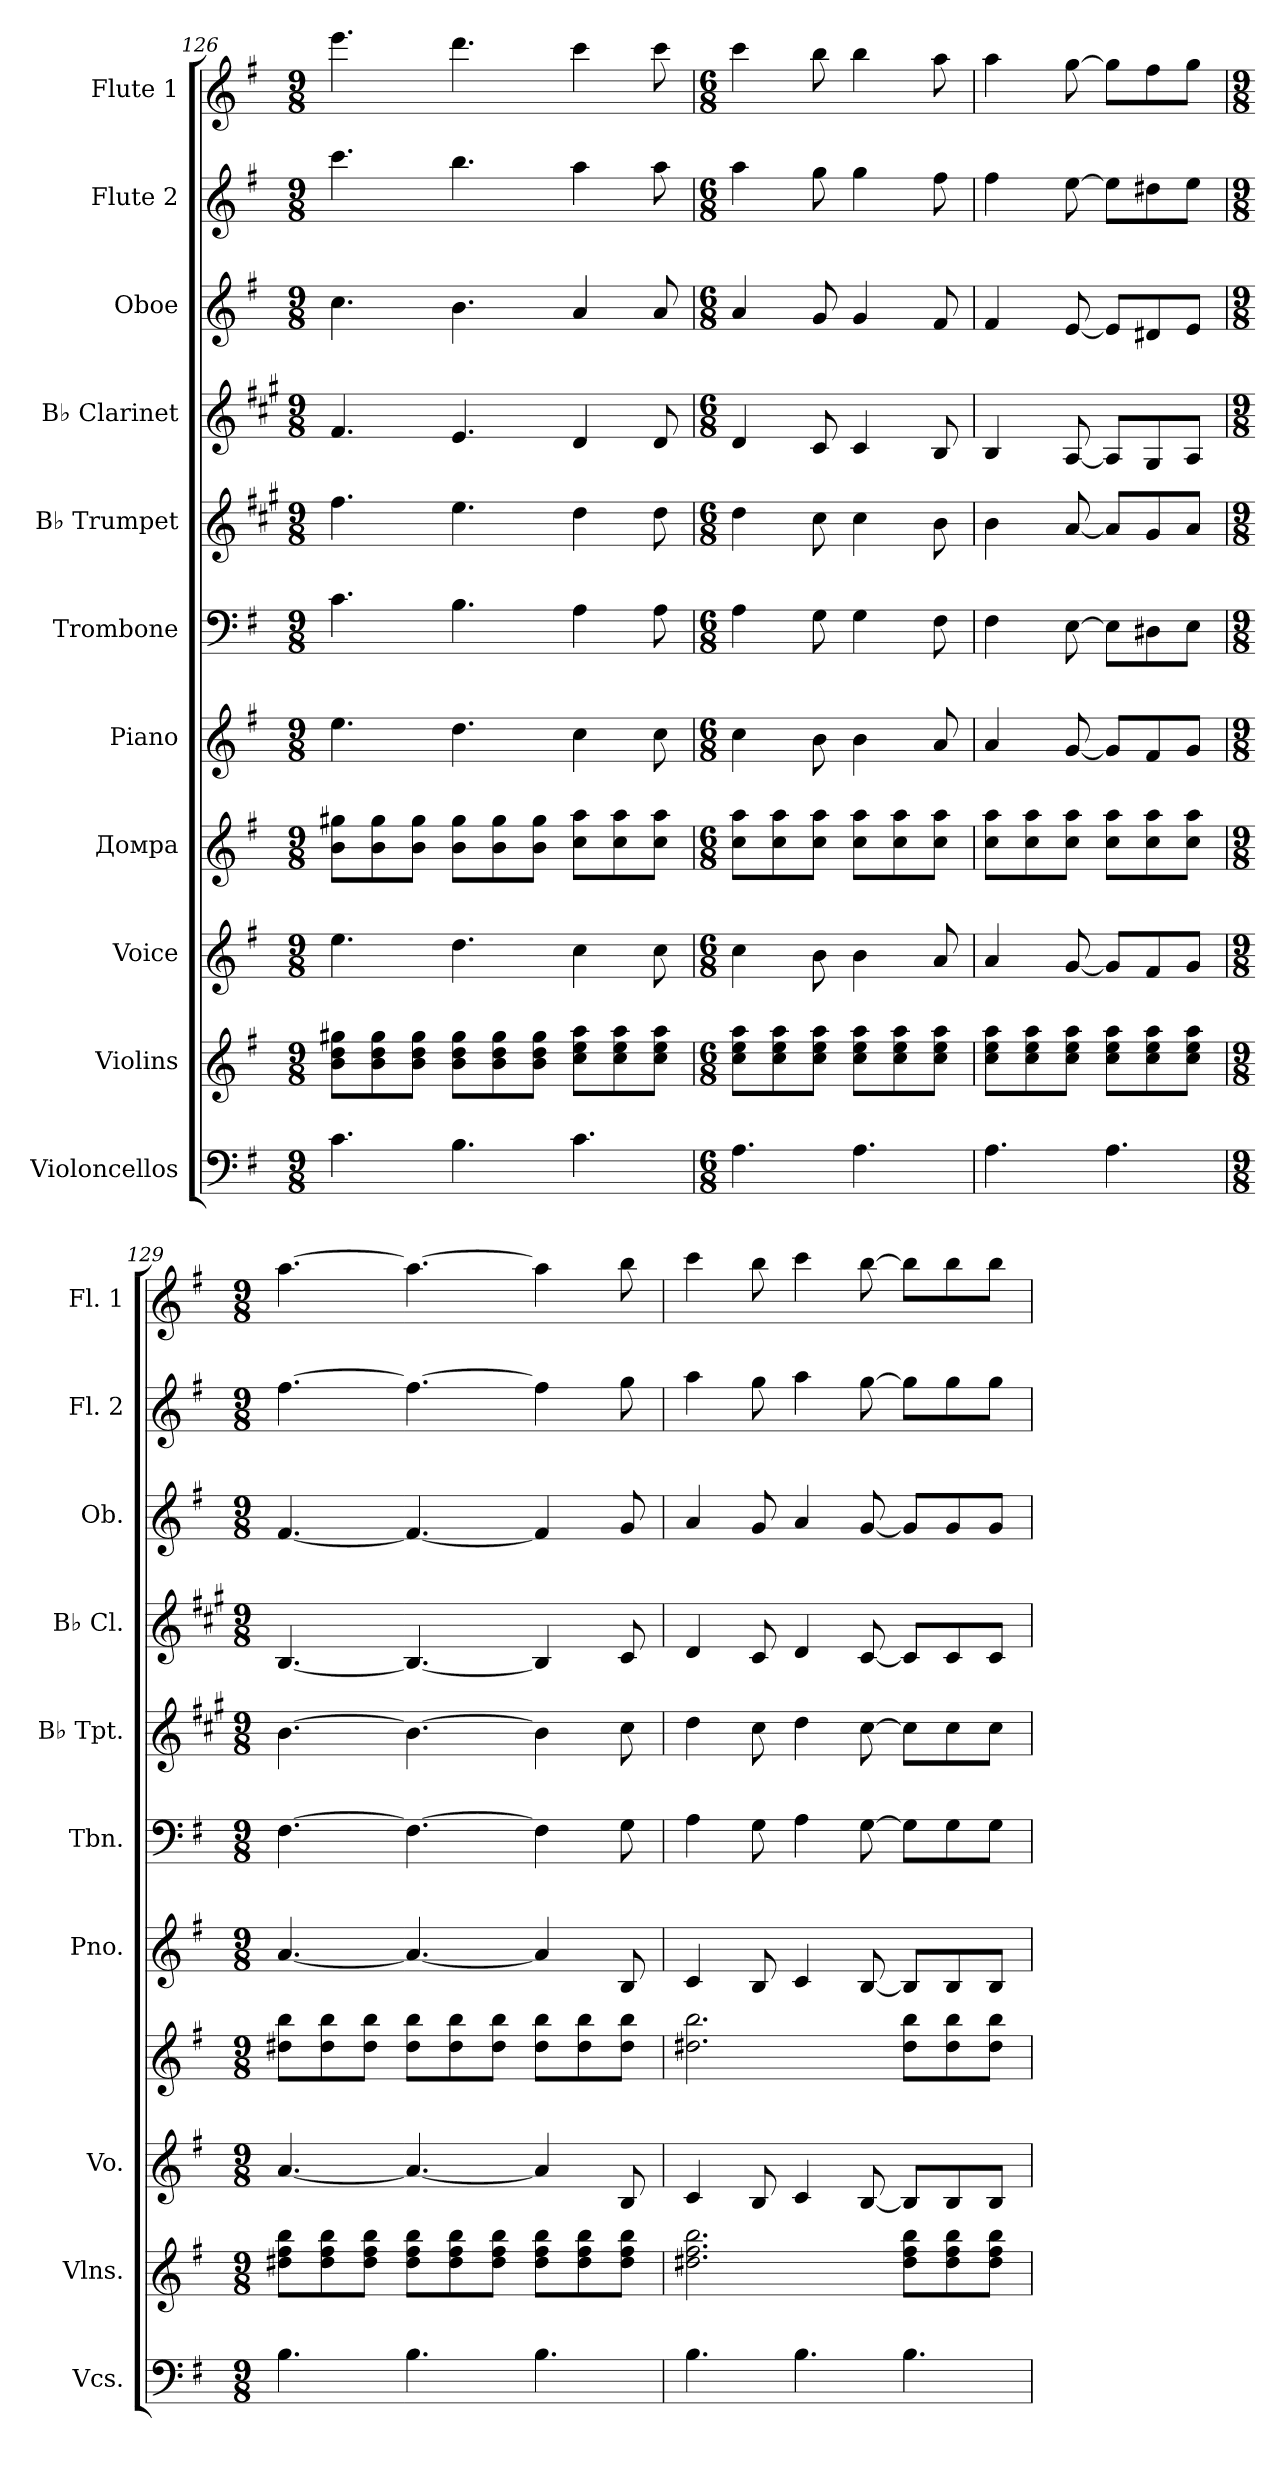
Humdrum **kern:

**kern	**kern	**kern	**kern	**kern	**kern	**kern	**kern	**kern	**kern	**kern
*part11	*part10	*part9	*part8	*part7	*part6	*part5	*part4	*part3	*part2	*part1
*staff11	*staff10	*staff9	*staff8	*staff7	*staff6	*staff5	*staff4	*staff3	*staff2	*staff1
*I"Violoncellos	*I"Violins	*I"Voice	*I"Домра	*I"Piano	*I"Trombone	*I"B♭ Trumpet	*I"B♭ Clarinet	*I"Oboe	*I"Flute 2	*I"Flute 1
*I'Vcs.	*I'Vlns.	*I'Vo.	*	*I'Pno.	*I'Tbn.	*I'B♭ Tpt.	*I'B♭ Cl.	*I'Ob.	*I'Fl. 2	*I'Fl. 1
*clefF4	*clefG2	*clefG2	*clefG2	*clefG2	*clefF4	*clefG2	*clefG2	*clefG2	*clefG2	*clefG2
*	*	*	*	*	*	*ITrd1c2	*ITrd1c2	*	*	*
*k[f#]	*k[f#]	*k[f#]	*k[f#]	*k[f#]	*k[f#]	*k[f#]	*k[f#]	*k[f#]	*k[f#]	*k[f#]
*M9/8	*M9/8	*M9/8	*M9/8	*M9/8	*M9/8	*M9/8	*M9/8	*M9/8	*M9/8	*M9/8
=126	=126	=126	=126	=126	=126	=126	=126	=126	=126	=126
4.c\	8b\ 8dd\ 8gg#X\L	4.ee\	8b\ 8gg#X\L	4.ee\	4.c\	4.ee\	4.e/	4.cc\	4.ccc\	4.eee\
.	8b\ 8dd\ 8gg#\	.	8b\ 8gg#\	.	.	.	.	.	.	.
.	8b\ 8dd\ 8gg#\J	.	8b\ 8gg#\J	.	.	.	.	.	.	.
4.B\	8b\ 8dd\ 8gg#\L	4.dd\	8b\ 8gg#\L	4.dd\	4.B\	4.dd\	4.d/	4.b\	4.bb\	4.ddd\
.	8b\ 8dd\ 8gg#\	.	8b\ 8gg#\	.	.	.	.	.	.	.
.	8b\ 8dd\ 8gg#\J	.	8b\ 8gg#\J	.	.	.	.	.	.	.
4.c\	8cc\ 8ee\ 8aa\L	4cc\	8cc\ 8aa\L	4cc\	4A\	4cc\	4c/	4a/	4aa\	4ccc\
.	8cc\ 8ee\ 8aa\	.	8cc\ 8aa\	.	.	.	.	.	.	.
.	8cc\ 8ee\ 8aa\J	8cc\	8cc\ 8aa\J	8cc\	8A\	8cc\	8c/	8a/	8aa\	8ccc\
=127	=127	=127	=127	=127	=127	=127	=127	=127	=127	=127
*M6/8	*M6/8	*M6/8	*M6/8	*M6/8	*M6/8	*M6/8	*M6/8	*M6/8	*M6/8	*M6/8
4.A\	8cc\ 8ee\ 8aa\L	4cc\	8cc\ 8aa\L	4cc\	4A\	4cc\	4c/	4a/	4aa\	4ccc\
.	8cc\ 8ee\ 8aa\	.	8cc\ 8aa\	.	.	.	.	.	.	.
.	8cc\ 8ee\ 8aa\J	8b\	8cc\ 8aa\J	8b\	8G\	8b\	8B/	8g/	8gg\	8bb\
4.A\	8cc\ 8ee\ 8aa\L	4b\	8cc\ 8aa\L	4b\	4G\	4b\	4B/	4g/	4gg\	4bb\
.	8cc\ 8ee\ 8aa\	.	8cc\ 8aa\	.	.	.	.	.	.	.
.	8cc\ 8ee\ 8aa\J	8a/	8cc\ 8aa\J	8a/	8F#\	8a\	8A/	8f#/	8ff#\	8aa\
!!LO:PB:g=z
=128	=128	=128	=128	=128	=128	=128	=128	=128	=128	=128
4.A\	8cc\ 8ee\ 8aa\L	4a/	8cc\ 8aa\L	4a/	4F#\	4a\	4A/	4f#/	4ff#\	4aa\
.	8cc\ 8ee\ 8aa\	.	8cc\ 8aa\	.	.	.	.	.	.	.
.	8cc\ 8ee\ 8aa\J	[8g/	8cc\ 8aa\J	[8g/	[8E\	[8g/	[8G/	[8e/	[8ee\	[8gg\
4.A\	8cc\ 8ee\ 8aa\L	8g/L]	8cc\ 8aa\L	8g/L]	8E\L]	8g/L]	8G/L]	8e/L]	8ee\L]	8gg\L]
.	8cc\ 8ee\ 8aa\	8f#/	8cc\ 8aa\	8f#/	8D#X\	8f#/	8F#/	8d#X/	8dd#X\	8ff#\
.	8cc\ 8ee\ 8aa\J	8g/J	8cc\ 8aa\J	8g/J	8E\J	8g/J	8G/J	8e/J	8ee\J	8gg\J
=129	=129	=129	=129	=129	=129	=129	=129	=129	=129	=129
*M9/8	*M9/8	*M9/8	*M9/8	*M9/8	*M9/8	*M9/8	*M9/8	*M9/8	*M9/8	*M9/8
4.B\	8dd#X\ 8ff#\ 8bb\L	[4.a/	8dd#X\ 8bb\L	[4.a/	[4.F#\	[4.a\	[4.A/	[4.f#/	[4.ff#\	[4.aa\
.	8dd#\ 8ff#\ 8bb\	.	8dd#\ 8bb\	.	.	.	.	.	.	.
.	8dd#\ 8ff#\ 8bb\J	.	8dd#\ 8bb\J	.	.	.	.	.	.	.
4.B\	8dd#\ 8ff#\ 8bb\L	4.a/_	8dd#\ 8bb\L	4.a/_	4.F#\_	4.a\_	4.A/_	4.f#/_	4.ff#\_	4.aa\_
.	8dd#\ 8ff#\ 8bb\	.	8dd#\ 8bb\	.	.	.	.	.	.	.
.	8dd#\ 8ff#\ 8bb\J	.	8dd#\ 8bb\J	.	.	.	.	.	.	.
4.B\	8dd#\ 8ff#\ 8bb\L	4a/]	8dd#\ 8bb\L	4a/]	4F#\]	4a\]	4A/]	4f#/]	4ff#\]	4aa\]
.	8dd#\ 8ff#\ 8bb\	.	8dd#\ 8bb\	.	.	.	.	.	.	.
.	8dd#\ 8ff#\ 8bb\J	8B/	8dd#\ 8bb\J	8B/	8G\	8b\	8B/	8g/	8gg\	8bb\
=130	=130	=130	=130	=130	=130	=130	=130	=130	=130	=130
4.B\	2.dd#X\ 2.ff#\ 2.bb\	4c/	2.dd#X\ 2.bb\	4c/	4A\	4cc\	4c/	4a/	4aa\	4ccc\
.	.	8B/	.	8B/	8G\	8b\	8B/	8g/	8gg\	8bb\
4.B\	.	4c/	.	4c/	4A\	4cc\	4c/	4a/	4aa\	4ccc\
.	.	[8B/	.	[8B/	[8G\	[8b\	[8B/	[8g/	[8gg\	[8bb\
4.B\	8dd#\ 8ff#\ 8bb\L	8B/L]	8dd#\ 8bb\L	8B/L]	8G\L]	8b\L]	8B/L]	8g/L]	8gg\L]	8bb\L]
.	8dd#\ 8ff#\ 8bb\	8B/	8dd#\ 8bb\	8B/	8G\	8b\	8B/	8g/	8gg\	8bb\
.	8dd#\ 8ff#\ 8bb\J	8B/J	8dd#\ 8bb\J	8B/J	8G\J	8b\J	8B/J	8g/J	8gg\J	8bb\J
=	=	=	=	=	=	=	=	=	=	=
*-	*-	*-	*-	*-	*-	*-	*-	*-	*-	*-
